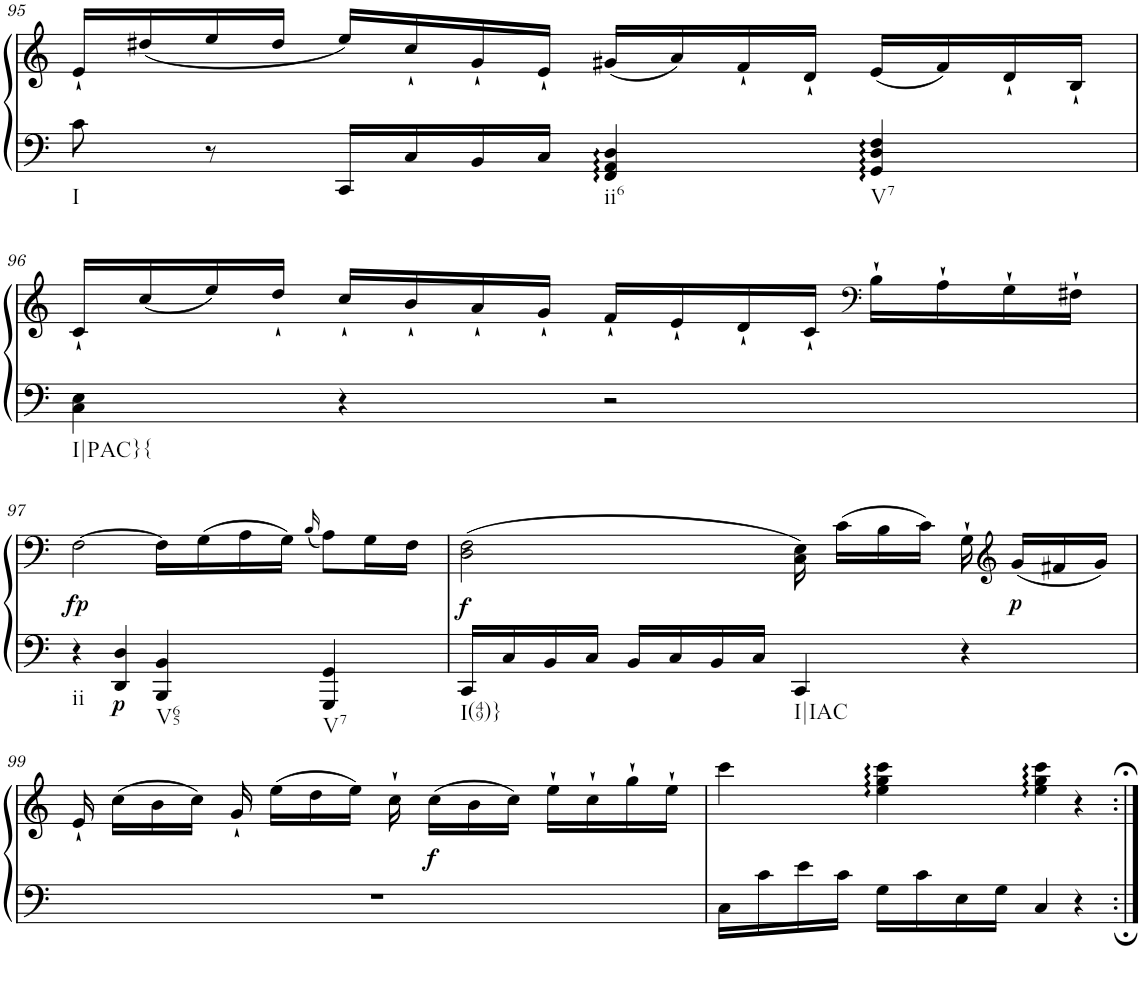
**kern	**kern	**dynam
*part1	*part1	*part1
*staff2	*staff1	*staff1/2
*I"Klavier linke Hand	*	*
!!LO:PB:g=z
*clefF4	*clefG2	*
*k[]	*k[]	*
*M4/4	*M4/4	*
=95	=95	=95
!LO:TX:b:t=I	!	!
8c\	16e`/LL	.
.	(16dd#X/	.
8r	16ee/	.
.	16dd#/JJ	.
16CC/LL	16ee/LL)	.
16C/	16cc`/	.
16BB/	16g`/	.
16C/JJ	16e`/JJ	.
!LO:TX:b:t=ii6	!	!
4FF/ 4AA/ 4D/	(16g#X/LL	.
.	16a/)	.
.	16f`/	.
.	16d`/JJ	.
!LO:TX:b:t=V7	!	!
4GG/ 4D/ 4F/	(16e/LL	.
.	16f/)	.
.	16d`/	.
.	16B`/JJ	.
!!LO:LB:g=z
=96	=96	=96
!LO:TX:b:t=I|PAC}{	!	!
4C\ 4E\	16c`/LL	.
.	(16cc/	.
.	16ee/)	.
.	16dd`/JJ	.
4r	16cc`/LL	.
.	16b`/	.
.	16a`/	.
.	16g`/JJ	.
2r	16f`/LL	.
.	16e`/	.
.	16d`/	.
.	16c`/JJ	.
*	*clefF4	*
.	16B`\LL	.
.	16A`\	.
.	16G`\	.
.	16F#X`\JJ	.
!!LO:LB:g=z
=97	=97	=97
!LO:TX:b:t=ii	!	!
!	!	!LO:DY:b
4r	[2F\	fp
!	!	!LO:DY:b=2
4DD/ 4D/	.	p
!LO:TX:b:t=V65	!	!
4BBB/ 4BB/	16F\LL]	.
.	(16G\	.
.	16A\	.
.	16G\JJ)	.
.	(16qB/	.
!LO:TX:b:t=V7	!	!
4GGG/ 4GG/	8A\L)	.
.	16G\L	.
.	16F\JJ	.
=98	=98	=98
!LO:TX:b:t=I(49)}	!	!
!	!	!LO:DY:b
16CC/LL	(2D\ 2F\	f
16C/	.	.
16BB/	.	.
16C/JJ	.	.
16BB/LL	.	.
16C/	.	.
16BB/	.	.
16C/JJ	.	.
!LO:TX:b:t=I|IAC	!	!
4CC/	16C\ 16E\)	.
.	(16c\LL	.
.	16B\	.
.	16c\JJ)	.
4r	16G`\	.
*	*clefG2	*
!	!	!LO:DY:b
.	(16g/LL	p
.	16f#X/	.
.	16g/JJ)	.
!!LO:LB:g=z
=99	=99	=99
1r	16e`/	.
.	(16cc\LL	.
.	16b\	.
.	16cc\JJ)	.
.	16g`/	.
.	(16ee\LL	.
.	16dd\	.
.	16ee\JJ)	.
.	16cc`\	.
!	!	!LO:DY:b
.	(16cc\LL	f
.	16b\	.
.	16cc\JJ)	.
.	16ee`\LL	.
.	16cc`\	.
.	16gg`\	.
.	16ee`\JJ	.
=100	=100	=100
16C\LL	4ccc\	.
16c\	.	.
16e\	.	.
16c\JJ	.	.
16G\LL	4ee\ 4gg\ 4ccc\	.
16c\	.	.
16E\	.	.
16G\JJ	.	.
4C/	4ee\ 4gg\ 4ccc\	.
4r	4r	.
=:|!	=:|!	=:|!
*-	*-	*-
